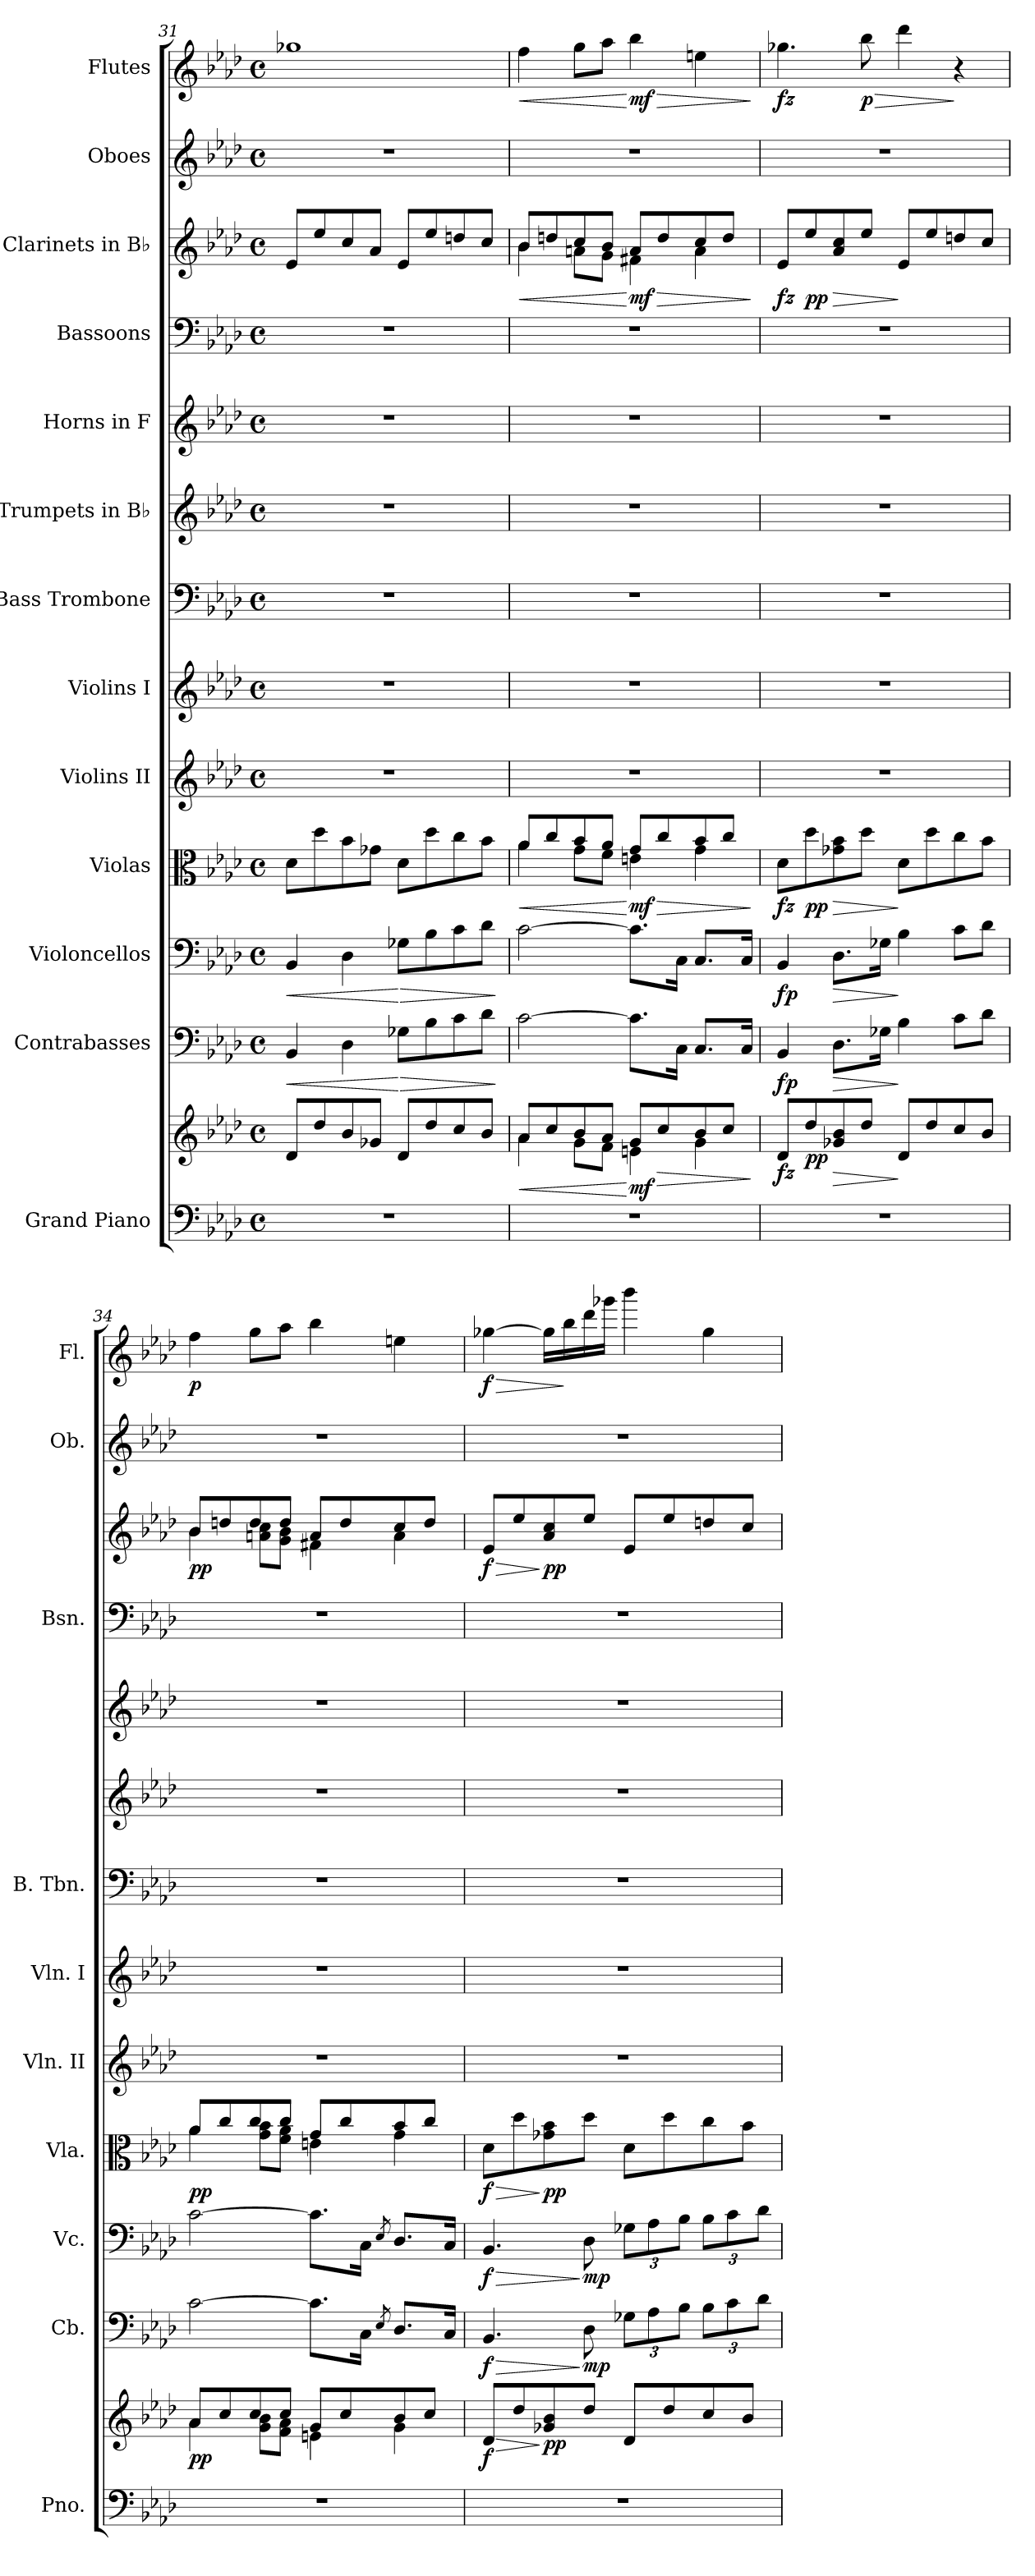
**kern	**kern	**dynam	**kern	**dynam	**kern	**dynam	**kern	**dynam	**kern	**kern	**kern	**kern	**kern	**kern	**kern	**dynam	**kern	**kern	**dynam
*part13	*part13	*part13	*part12	*part12	*part11	*part11	*part10	*part10	*part9	*part8	*part7	*part6	*part5	*part4	*part3	*part3	*part2	*part1	*part1
*staff14	*staff13	*staff13/14	*staff12	*staff12	*staff11	*staff11	*staff10	*staff10	*staff9	*staff8	*staff7	*staff6	*staff5	*staff4	*staff3	*staff3	*staff2	*staff1	*staff1
*I"Grand Piano	*	*	*I"Contrabasses	*	*I"Violoncellos	*	*I"Violas	*	*I"Violins II	*I"Violins I	*I"Bass Trombone	*I"Trumpets in B♭	*I"Horns in F	*I"Bassoons	*I"Clarinets in B♭	*	*I"Oboes	*I"Flutes	*
*I'Pno.	*	*	*I'Cb.	*	*I'Vc.	*	*I'Vla.	*	*I'Vln. II	*I'Vln. I	*I'B. Tbn.	*	*	*I'Bsn.	*	*	*I'Ob.	*I'Fl.	*
*clefF4	*clefG2	*	*clefF4	*	*clefF4	*	*clefC3	*	*clefG2	*clefG2	*clefF4	*clefG2	*clefG2	*clefF4	*clefG2	*	*clefG2	*clefG2	*
*	*	*	*ITrd7c12	*	*	*	*	*	*	*	*	*ITrd1c2	*ITrd4c7	*	*ITrd1c2	*	*	*	*
*k[b-e-a-d-]	*k[b-e-a-d-]	*	*k[b-e-a-d-]	*	*k[b-e-a-d-]	*	*k[b-e-a-d-]	*	*k[b-e-a-d-]	*k[b-e-a-d-]	*k[b-e-a-d-]	*k[b-e-a-d-g-c-]	*k[b-e-a-d-g-]	*k[b-e-a-d-]	*k[b-e-a-d-g-c-]	*	*k[b-e-a-d-]	*k[b-e-a-d-]	*
*M4/4	*M4/4	*	*M4/4	*	*M4/4	*	*M4/4	*	*M4/4	*M4/4	*M4/4	*M4/4	*M4/4	*M4/4	*M4/4	*	*M4/4	*M4/4	*
*met(c)	*met(c)	*	*met(c)	*	*met(c)	*	*met(c)	*	*met(c)	*met(c)	*met(c)	*met(c)	*met(c)	*met(c)	*met(c)	*	*met(c)	*met(c)	*
=31	=31	=31	=31	=31	=31	=31	=31	=31	=31	=31	=31	=31	=31	=31	=31	=31	=31	=31	=31
!	!	!	!	!LO:HP:b	!	!LO:HP:b	!	!	!	!	!	!	!	!	!	!	!	!	!
1r	8d-/L	.	4BBB-/	<	4BB-/	<	8d-\L	.	1r	1r	1r	1r	1r	1r	8d-/L	.	1r	1gg-X	.
.	8dd-/	.	.	.	.	.	8dd-\	.	.	.	.	.	.	.	8dd-/	.	.	.	.
.	8b-/	.	4DD-\	.	4D-\	.	8b-\	.	.	.	.	.	.	.	8b-/	.	.	.	.
.	8g-X/J	.	.	.	.	.	8g-X\J	.	.	.	.	.	.	.	8g-/J	.	.	.	.
!	!	!	!	!LO:HP:n=1:b	!	!LO:HP:n=1:b	!	!	!	!	!	!	!	!	!	!	!	!	!
.	8d-/L	.	8GG-X\L	[ >	8G-X\L	[ >	8d-\L	.	.	.	.	.	.	.	8d-/L	.	.	.	.
.	8dd-/	.	8BB-\	.	8B-\	.	8dd-\	.	.	.	.	.	.	.	8dd-/	.	.	.	.
.	8cc/	.	8C\	.	8c\	.	8cc\	.	.	.	.	.	.	.	8ccn/	.	.	.	.
.	8b-/J	.	8D-\J	.	8d-\J	.	8b-\J	.	.	.	.	.	.	.	8b-/J	.	.	.	.
.	.	.	.	]	.	]	.	.	.	.	.	.	.	.	.	.	.	.	.
!!LO:PB:g=z
=32	=32	=32	=32	=32	=32	=32	=32	=32	=32	=32	=32	=32	=32	=32	=32	=32	=32	=32	=32
!	!	!LO:HP:b	!	!	!	!	!	!LO:HP:b	!	!	!	!	!	!	!	!LO:HP:b	!	!	!LO:HP:b
*	*^	*	*	*	*	*	*^	*	*	*	*	*	*	*	*^	*	*	*	*
1r	8a-/L	4a-\	<	[2C\	.	[2c\	.	8a-/L	4a-\	<	1r	1r	1r	1r	1r	1r	8a-/L	4a-\	<	1r	4ff\	<
.	8cc/	.	.	.	.	.	.	8cc/	.	.	.	.	.	.	.	.	8ccn/	.	.	.	.	.
.	8b-/	8g\L	.	.	.	.	.	8b-/	8g\L	.	.	.	.	.	.	.	8b-/	8gn\L	.	.	8gg\L	.
.	8a-/J	8f\J	.	.	.	.	.	8a-/J	8f\J	.	.	.	.	.	.	.	8a-/J	8f\J	.	.	8aa-\J	.
!	!	!	!LO:HP:n=1:b	!	!	!	!	!	!	!LO:HP:n=1:b	!	!	!	!	!	!	!	!	!LO:HP:n=1:b	!	!	!LO:HP:n=1:b
!	!	!	!LO:DY:n=1:b	!	!	!	!	!	!	!LO:DY:n=1:b	!	!	!	!	!	!	!	!	!LO:DY:n=1:b	!	!	!LO:DY:n=1:b
.	8g/L	4en\	[ > mf	8.C\L]	.	8.c\L]	.	8g/L	4en\	[ > mf	.	.	.	.	.	.	8g/L	4en\	[ > mf	.	4bb-\	[ > mf
.	8cc/	.	.	.	.	.	.	8cc/	.	.	.	.	.	.	.	.	8cc/	.	.	.	.	.
.	.	.	.	16CC\Jk	.	16C\Jk	.	.	.	.	.	.	.	.	.	.	.	.	.	.	.	.
.	8b-/	4g\	.	8.CC/L	.	8.C/L	.	8b-/	4g\	.	.	.	.	.	.	.	8b-/	4g\	.	.	4een\	.
.	8cc/J	.	.	.	.	.	.	8cc/J	.	.	.	.	.	.	.	.	8cc/J	.	.	.	.	.
.	.	.	.	16CC/Jk	.	16C/Jk	.	.	.	.	.	.	.	.	.	.	.	.	.	.	.	.
*	*v	*v	*	*	*	*	*	*v	*v	*	*	*	*	*	*	*	*v	*v	*	*	*	*
.	.	]	.	.	.	.	.	]	.	.	.	.	.	.	.	]	.	.	]
=33	=33	=33	=33	=33	=33	=33	=33	=33	=33	=33	=33	=33	=33	=33	=33	=33	=33	=33	=33
!	!	!LO:DY:b	!	!LO:DY:b	!	!LO:DY:b	!	!LO:DY:b	!	!	!	!	!	!	!	!LO:DY:b	!	!	!LO:DY:b
1r	8d-/L	fz	4BBB-/	fp	4BB-/	fp	8d-\L	fz	1r	1r	1r	1r	1r	1r	8d-/L	fz	1r	4.gg-X\	fz
!	!	!LO:DY:b	!	!	!	!	!	!LO:DY:b	!	!	!	!	!	!	!	!LO:DY:b	!	!	!
.	8dd-/	pp	.	.	.	.	8dd-\	pp	.	.	.	.	.	.	8dd-/	pp	.	.	.
!	!	!LO:HP:b	!	!LO:HP:b	!	!LO:HP:b	!	!LO:HP:b	!	!	!	!	!	!	!	!LO:HP:b	!	!	!
.	8g-X/ 8b-/	>	8.DD-\L	>	8.D-\L	>	8g-X\ 8b-\	>	.	.	.	.	.	.	8g-/ 8b-/	>	.	.	.
!	!	!	!	!	!	!	!	!	!	!	!	!	!	!	!	!	!	!	!LO:HP:b
!	!	!	!	!	!	!	!	!	!	!	!	!	!	!	!	!	!	!	!LO:DY:n=1:b
.	8dd-/J	.	.	.	.	.	8dd-\J	.	.	.	.	.	.	.	8dd-/J	.	.	8bb-\	> p
.	.	.	16GG-X\Jk	.	16G-X\Jk	.	.	.	.	.	.	.	.	.	.	.	.	.	.
.	8d-/L	]	4BB-\	]	4B-\	]	8d-\L	]	.	.	.	.	.	.	8d-/L	]	.	4ddd-\	.
.	8dd-/	.	.	.	.	.	8dd-\	.	.	.	.	.	.	.	8dd-/	.	.	.	.
.	8cc/	.	8C\L	.	8c\L	.	8cc\	.	.	.	.	.	.	.	8ccn/	.	.	4r	]
.	8b-/J	.	8D-\J	.	8d-\J	.	8b-\J	.	.	.	.	.	.	.	8b-/J	.	.	.	.
=34	=34	=34	=34	=34	=34	=34	=34	=34	=34	=34	=34	=34	=34	=34	=34	=34	=34	=34	=34
*	*^	*	*	*	*	*	*^	*	*	*	*	*	*	*	*^	*	*	*	*
!	!	!	!LO:DY:b	!	!	!	!	!	!	!LO:DY:b	!	!	!	!	!	!	!	!	!LO:DY:b	!	!	!LO:DY:b
1r	8a-/L	4a-\	pp	[2C\	.	[2c\	.	8a-/L	4a-\	pp	1r	1r	1r	1r	1r	1r	8a-/L	4a-\	pp	1r	4ff\	p
.	8cc/	.	.	.	.	.	.	8cc/	.	.	.	.	.	.	.	.	8ccn/	.	.	.	.	.
.	8cc/	8g\ 8b-\L	.	.	.	.	.	8cc/	8g\ 8b-\L	.	.	.	.	.	.	.	8cc/	8gn\ 8b-\L	.	.	8gg\L	.
.	8cc/J	8f\ 8a-\J	.	.	.	.	.	8cc/J	8f\ 8a-\J	.	.	.	.	.	.	.	8cc/J	8f\ 8a-\J	.	.	8aa-\J	.
.	8g/L	4en\	.	8.C\L]	.	8.c\L]	.	8g/L	4en\	.	.	.	.	.	.	.	8g/L	4en\	.	.	4bb-\	.
.	8cc/	.	.	.	.	.	.	8cc/	.	.	.	.	.	.	.	.	8cc/	.	.	.	.	.
.	.	.	.	16CC\Jk	.	16C\Jk	.	.	.	.	.	.	.	.	.	.	.	.	.	.	.	.
.	.	.	.	8qEE-/	.	8qE-/	.	.	.	.	.	.	.	.	.	.	.	.	.	.	.	.
.	8b-/	4g\	.	8.DD-/L	.	8.D-/L	.	8b-/	4g\	.	.	.	.	.	.	.	8b-/	4g\	.	.	4een\	.
.	8cc/J	.	.	.	.	.	.	8cc/J	.	.	.	.	.	.	.	.	8cc/J	.	.	.	.	.
.	.	.	.	16CC/Jk	.	16C/Jk	.	.	.	.	.	.	.	.	.	.	.	.	.	.	.	.
*	*v	*v	*	*	*	*	*	*v	*v	*	*	*	*	*	*	*	*v	*v	*	*	*	*
=35	=35	=35	=35	=35	=35	=35	=35	=35	=35	=35	=35	=35	=35	=35	=35	=35	=35	=35	=35
!	!	!LO:HP:b	!	!LO:HP:b	!	!LO:HP:b	!	!LO:HP:b	!	!	!	!	!	!	!	!LO:HP:b	!	!	!LO:HP:b
!	!	!LO:DY:n=1:b	!	!LO:DY:n=1:b	!	!LO:DY:n=1:b	!	!LO:DY:n=1:b	!	!	!	!	!	!	!	!LO:DY:n=1:b	!	!	!LO:DY:n=1:b
1r	8d-/L	> f	4.BBB-/	> f	4.BB-/	> f	8d-\L	> f	1r	1r	1r	1r	1r	1r	8d-/L	> f	1r	[4gg-X\	> f
.	8dd-/	.	.	.	.	.	8dd-\	.	.	.	.	.	.	.	8dd-/	.	.	.	.
!	!	!LO:DY:n=2:b	!	!	!	!	!	!LO:DY:n=2:b	!	!	!	!	!	!	!	!LO:DY:n=2:b	!	!	!
.	8g-X/ 8b-/	] pp	.	.	.	.	8g-X\ 8b-\	] pp	.	.	.	.	.	.	8g-/ 8b-/	] pp	.	16gg-\LL]	.
.	.	.	.	.	.	.	.	.	.	.	.	.	.	.	.	.	.	16bb-\	]
!	!	!	!	!LO:DY:n=2:b	!	!LO:DY:n=2:b	!	!	!	!	!	!	!	!	!	!	!	!	!
.	8dd-/J	.	8DD-\	] mp	8D-\	] mp	8dd-\J	.	.	.	.	.	.	.	8dd-/J	.	.	16ddd-\	.
.	.	.	.	.	.	.	.	.	.	.	.	.	.	.	.	.	.	16ggg-X\JJ	.
*	*	*	*Xbrackettup	*	*Xbrackettup	*	*	*	*	*	*	*	*	*	*	*	*	*	*
.	8d-/L	.	12GG-X\L	.	12G-X\L	.	8d-\L	.	.	.	.	.	.	.	8d-/L	.	.	4bbb-\	.
.	.	.	12AA-\	.	12A-\	.	.	.	.	.	.	.	.	.	.	.	.	.	.
.	8dd-/	.	.	.	.	.	8dd-\	.	.	.	.	.	.	.	8dd-/	.	.	.	.
.	.	.	12BB-\J	.	12B-\J	.	.	.	.	.	.	.	.	.	.	.	.	.	.
.	8cc/	.	12BB-\L	.	12B-\L	.	8cc\	.	.	.	.	.	.	.	8ccn/	.	.	4gg-\	.
.	.	.	12C\	.	12c\	.	.	.	.	.	.	.	.	.	.	.	.	.	.
.	8b-/J	.	.	.	.	.	8b-\J	.	.	.	.	.	.	.	8b-/J	.	.	.	.
.	.	.	12D-\J	.	12d-\J	.	.	.	.	.	.	.	.	.	.	.	.	.	.
=	=	=	=	=	=	=	=	=	=	=	=	=	=	=	=	=	=	=	=
*-	*-	*-	*-	*-	*-	*-	*-	*-	*-	*-	*-	*-	*-	*-	*-	*-	*-	*-	*-
